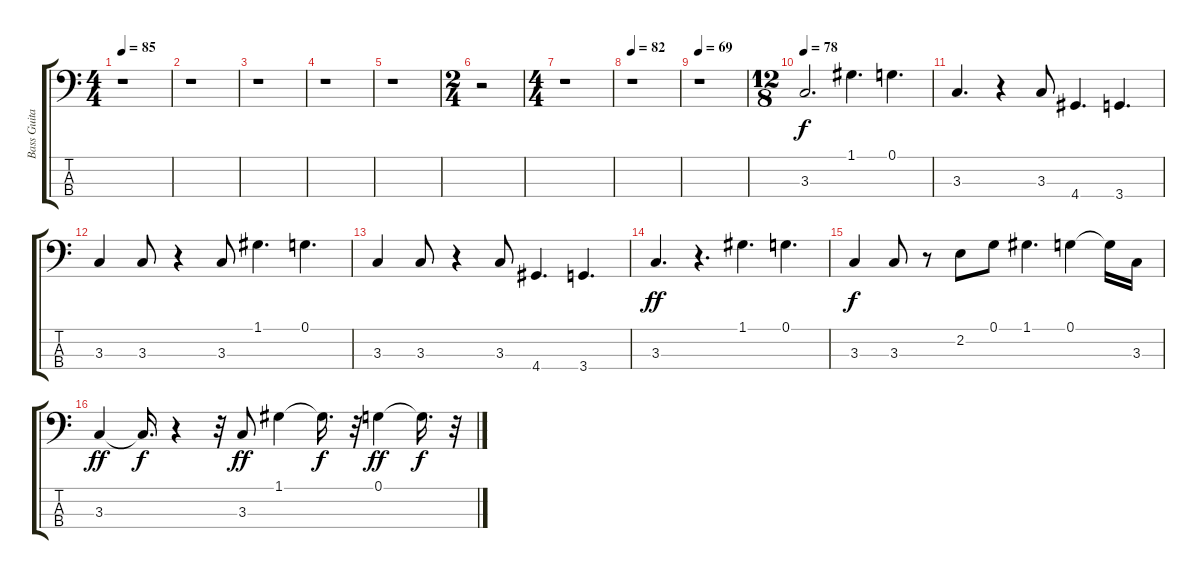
\track ("Bass Guitar" "Bass Guita") {instrument fretlessbass}
\staff {score tabs}
\tuning (G2 D2 A1 E1) {hide}
\ts (4 4)
\tempo 85
\clef f4
\ks c
r.1{dy f instrument fretlessbass} |
r.1 |
r.1 |
r.1 |
r.1 |
\ts (2 4)
r.2 |
\ts (4 4)
r.1 |
\tempo 82
r.1 |
\tempo 69
r.1 |
\ts (12 8)
\tempo 78
3.3.2{d} 1.1.4{d} 0.1.4{d} |
3.3.4{d} r.4 3.3.8 4.4.4{d} 3.4.4{d} |
3.3.4 3.3.8 r.4 3.3.8 1.1.4{d} 0.1.4{d} |
3.3.4 3.3.8 r.4 3.3.8 4.4.4{d} 3.4.4{d} |
3.3.4{d dy ff} r.4{d} 1.1.4{d} 0.1.4{d} |
3.3.4{dy f} 3.3.8 r.8 2.2.8 0.1.8 1.1.4{d} 0.1.4 0.1{t}.16 3.3.16 |
3.3.4{dy ff} 3.3{t}.16{d dy f} r.4 r.32 3.3.8{dy ff} 1.1.4 1.1{t}.16{d dy f} r.32 0.1.4{dy ff} 0.1{t}.16{d dy f} r.32
